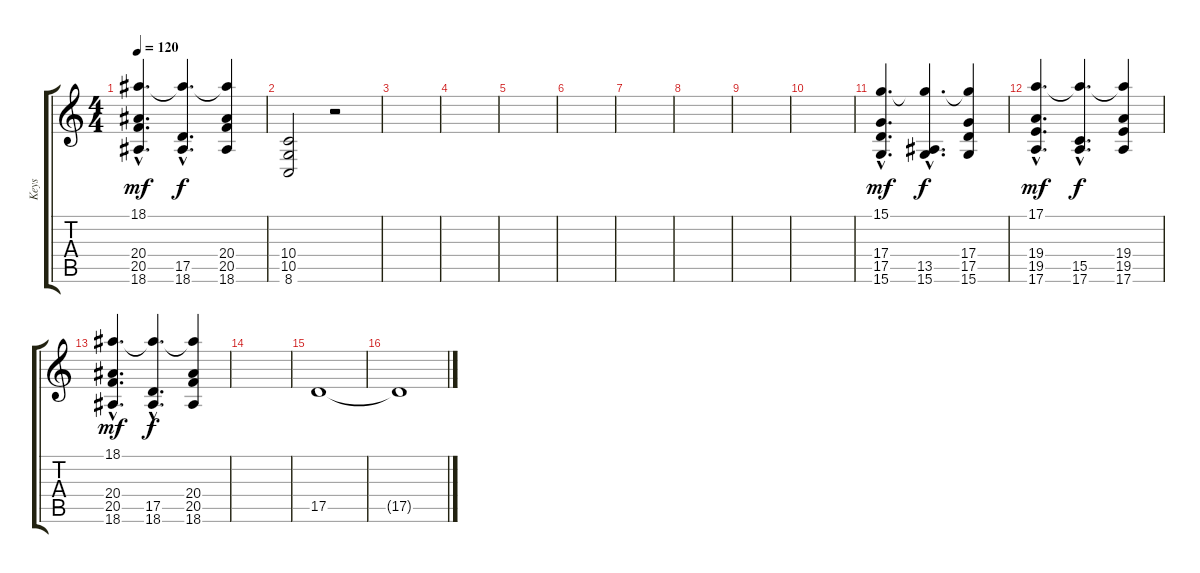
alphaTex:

\track ("Keys" "Keys") {instrument drawbarorgan}
\staff {score tabs}
\tuning (E4 B3 G3 D3 A2 E2) {hide}
\ts (4 4)
\tempo 120
\clef g2
\ks c
(18.1{hac} 20.4{hac} 20.5{hac} 18.6{hac}).4{d dy mf} (18.1{hac t} 17.5{hac} 18.6{hac}).4{d dy f} (18.1{t} 20.4 20.5 18.6).4 |
(10.4 10.5 8.6).2 r.2 |
|
|
|
|
|
|
|
|
(15.1{hac} 17.4{hac} 17.5{hac} 15.6{hac}).4{d dy mf} (15.1{hac t} 13.5{hac} 15.6{hac}).4{d dy f} (15.1{t} 17.4 17.5 15.6).4 |
(17.1{hac} 19.4{hac} 19.5{hac} 17.6{hac}).4{d dy mf} (17.1{hac t} 15.5{hac} 17.6{hac}).4{d dy f} (17.1{t} 19.4 19.5 17.6).4 |
(18.1{hac} 20.4{hac} 20.5{hac} 18.6{hac}).4{d dy mf} (18.1{hac t} 17.5{hac} 18.6{hac}).4{d dy f} (18.1{t} 20.4 20.5 18.6).4 |
|
17.5.1{volume 9 instrument choiraahs} |
17.5{t}.1
